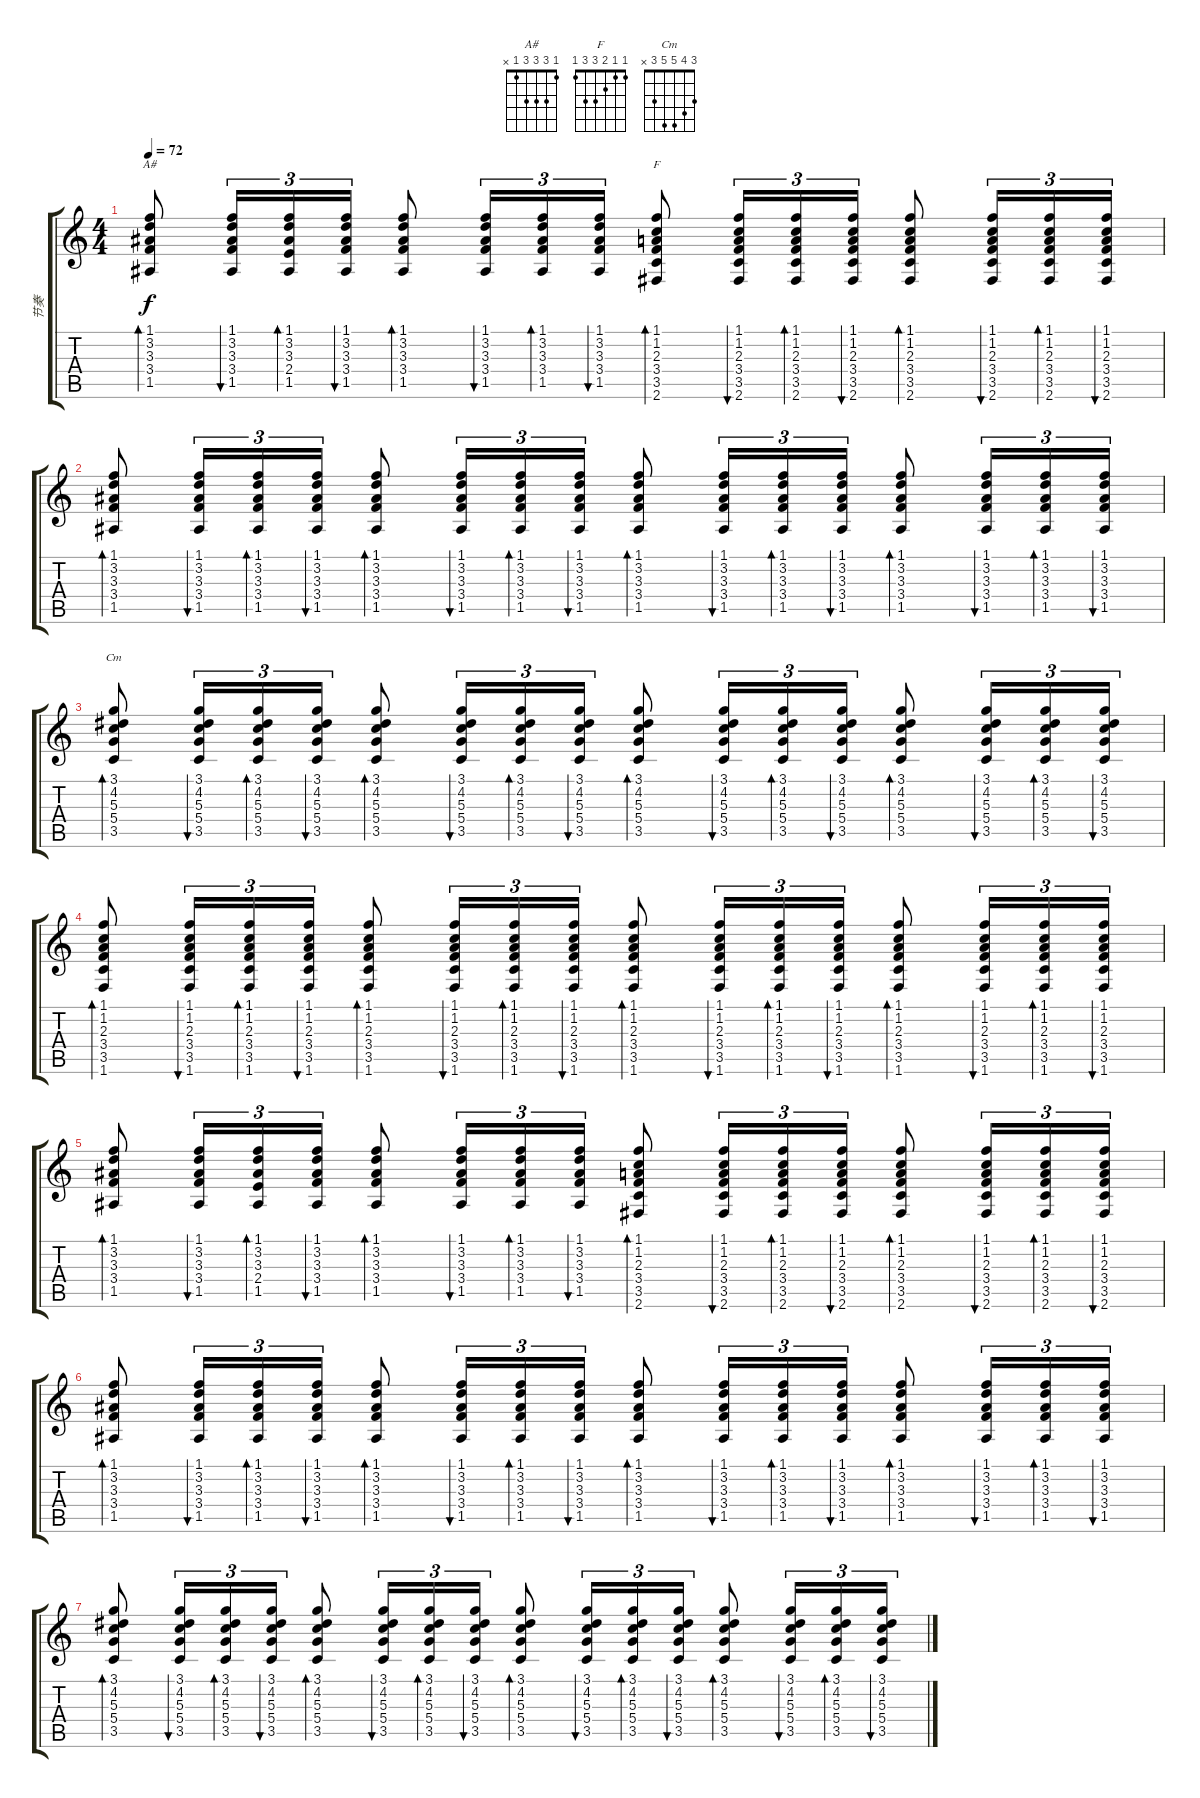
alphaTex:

\track ("节奏" "节奏") {instrument acousticguitarsteel}
\staff {score tabs}
\tuning (E4 B3 G3 D3 A2 E2) {hide}
\chord ("A#" 1 3 3 3 1 x)
\chord ("F" 1 1 2 3 3 1)
\chord ("Cm" 3 4 5 5 3 x)
\ts (4 4)
\tempo 72
\clef g2
\ks c
(1.1 3.2 3.3 3.4 1.5).8{bd 30 ch "A#" dy f} (1.1 3.2 3.3 3.4 1.5).16{tu (3 2) bu 30} (1.1 3.2 3.3 2.4 1.5).16{tu (3 2) bd 30} (1.1 3.2 3.3 3.4 1.5).16{tu (3 2) bu 30} (1.1 3.2 3.3 3.4 1.5).8{bd 30} (1.1 3.2 3.3 3.4 1.5).16{tu (3 2) bu 30} (1.1 3.2 3.3 3.4 1.5).16{tu (3 2) bd 30} (1.1 3.2 3.3 3.4 1.5).16{tu (3 2) bu 30} (1.1 1.2 2.3 3.4 3.5 2.6).8{bd 30 ch "F"} (1.1 1.2 2.3 3.4 3.5 2.6).16{tu (3 2) bu 30} (1.1 1.2 2.3 3.4 3.5 2.6).16{tu (3 2) bd 30} (1.1 1.2 2.3 3.4 3.5 2.6).16{tu (3 2) bu 30} (1.1 1.2 2.3 3.4 3.5 2.6).8{bd 30} (1.1 1.2 2.3 3.4 3.5 2.6).16{tu (3 2) bu 30} (1.1 1.2 2.3 3.4 3.5 2.6).16{tu (3 2) bd 30} (1.1 1.2 2.3 3.4 3.5 2.6).16{tu (3 2) bu 30} |
(1.1 3.2 3.3 3.4 1.5).8{bd 30} (1.1 3.2 3.3 3.4 1.5).16{tu (3 2) bu 30} (1.1 3.2 3.3 3.4 1.5).16{tu (3 2) bd 30} (1.1 3.2 3.3 3.4 1.5).16{tu (3 2) bu 30} (1.1 3.2 3.3 3.4 1.5).8{bd 30} (1.1 3.2 3.3 3.4 1.5).16{tu (3 2) bu 30} (1.1 3.2 3.3 3.4 1.5).16{tu (3 2) bd 30} (1.1 3.2 3.3 3.4 1.5).16{tu (3 2) bu 30} (1.1 3.2 3.3 3.4 1.5).8{bd 30} (1.1 3.2 3.3 3.4 1.5).16{tu (3 2) bu 30} (1.1 3.2 3.3 3.4 1.5).16{tu (3 2) bd 30} (1.1 3.2 3.3 3.4 1.5).16{tu (3 2) bu 30} (1.1 3.2 3.3 3.4 1.5).8{bd 30} (1.1 3.2 3.3 3.4 1.5).16{tu (3 2) bu 30} (1.1 3.2 3.3 3.4 1.5).16{tu (3 2) bd 30} (1.1 3.2 3.3 3.4 1.5).16{tu (3 2) bu 30} |
(3.1 4.2 5.3 5.4 3.5).8{bd 30 ch "Cm"} (3.1 4.2 5.3 5.4 3.5).16{tu (3 2) bu 30} (3.1 4.2 5.3 5.4 3.5).16{tu (3 2) bd 30} (3.1 4.2 5.3 5.4 3.5).16{tu (3 2) bu 30} (3.1 4.2 5.3 5.4 3.5).8{bd 30} (3.1 4.2 5.3 5.4 3.5).16{tu (3 2) bu 30} (3.1 4.2 5.3 5.4 3.5).16{tu (3 2) bd 30} (3.1 4.2 5.3 5.4 3.5).16{tu (3 2) bu 30} (3.1 4.2 5.3 5.4 3.5).8{bd 30} (3.1 4.2 5.3 5.4 3.5).16{tu (3 2) bu 30} (3.1 4.2 5.3 5.4 3.5).16{tu (3 2) bd 30} (3.1 4.2 5.3 5.4 3.5).16{tu (3 2) bu 30} (3.1 4.2 5.3 5.4 3.5).8{bd 30} (3.1 4.2 5.3 5.4 3.5).16{tu (3 2) bu 30} (3.1 4.2 5.3 5.4 3.5).16{tu (3 2) bd 30} (3.1 4.2 5.3 5.4 3.5).16{tu (3 2) bu 30} |
(1.1 1.2 2.3 3.4 3.5 1.6).8{bd 30} (1.1 1.2 2.3 3.4 3.5 1.6).16{tu (3 2) bu 30} (1.1 1.2 2.3 3.4 3.5 1.6).16{tu (3 2) bd 30} (1.1 1.2 2.3 3.4 3.5 1.6).16{tu (3 2) bu 30} (1.1 1.2 2.3 3.4 3.5 1.6).8{bd 30} (1.1 1.2 2.3 3.4 3.5 1.6).16{tu (3 2) bu 30} (1.1 1.2 2.3 3.4 3.5 1.6).16{tu (3 2) bd 30} (1.1 1.2 2.3 3.4 3.5 1.6).16{tu (3 2) bu 30} (1.1 1.2 2.3 3.4 3.5 1.6).8{bd 30} (1.1 1.2 2.3 3.4 3.5 1.6).16{tu (3 2) bu 30} (1.1 1.2 2.3 3.4 3.5 1.6).16{tu (3 2) bd 30} (1.1 1.2 2.3 3.4 3.5 1.6).16{tu (3 2) bu 30} (1.1 1.2 2.3 3.4 3.5 1.6).8{bd 30} (1.1 1.2 2.3 3.4 3.5 1.6).16{tu (3 2) bu 30} (1.1 1.2 2.3 3.4 3.5 1.6).16{tu (3 2) bd 30} (1.1 1.2 2.3 3.4 3.5 1.6).16{tu (3 2) bu 30} |
(1.1 3.2 3.3 3.4 1.5).8{bd 30} (1.1 3.2 3.3 3.4 1.5).16{tu (3 2) bu 30} (1.1 3.2 3.3 2.4 1.5).16{tu (3 2) bd 30} (1.1 3.2 3.3 3.4 1.5).16{tu (3 2) bu 30} (1.1 3.2 3.3 3.4 1.5).8{bd 30} (1.1 3.2 3.3 3.4 1.5).16{tu (3 2) bu 30} (1.1 3.2 3.3 3.4 1.5).16{tu (3 2) bd 30} (1.1 3.2 3.3 3.4 1.5).16{tu (3 2) bu 30} (1.1 1.2 2.3 3.4 3.5 2.6).8{bd 30} (1.1 1.2 2.3 3.4 3.5 2.6).16{tu (3 2) bu 30} (1.1 1.2 2.3 3.4 3.5 2.6).16{tu (3 2) bd 30} (1.1 1.2 2.3 3.4 3.5 2.6).16{tu (3 2) bu 30} (1.1 1.2 2.3 3.4 3.5 2.6).8{bd 30} (1.1 1.2 2.3 3.4 3.5 2.6).16{tu (3 2) bu 30} (1.1 1.2 2.3 3.4 3.5 2.6).16{tu (3 2) bd 30} (1.1 1.2 2.3 3.4 3.5 2.6).16{tu (3 2) bu 30} |
(1.1 3.2 3.3 3.4 1.5).8{bd 30} (1.1 3.2 3.3 3.4 1.5).16{tu (3 2) bu 30} (1.1 3.2 3.3 3.4 1.5).16{tu (3 2) bd 30} (1.1 3.2 3.3 3.4 1.5).16{tu (3 2) bu 30} (1.1 3.2 3.3 3.4 1.5).8{bd 30} (1.1 3.2 3.3 3.4 1.5).16{tu (3 2) bu 30} (1.1 3.2 3.3 3.4 1.5).16{tu (3 2) bd 30} (1.1 3.2 3.3 3.4 1.5).16{tu (3 2) bu 30} (1.1 3.2 3.3 3.4 1.5).8{bd 30} (1.1 3.2 3.3 3.4 1.5).16{tu (3 2) bu 30} (1.1 3.2 3.3 3.4 1.5).16{tu (3 2) bd 30} (1.1 3.2 3.3 3.4 1.5).16{tu (3 2) bu 30} (1.1 3.2 3.3 3.4 1.5).8{bd 30} (1.1 3.2 3.3 3.4 1.5).16{tu (3 2) bu 30} (1.1 3.2 3.3 3.4 1.5).16{tu (3 2) bd 30} (1.1 3.2 3.3 3.4 1.5).16{tu (3 2) bu 30} |
(3.1 4.2 5.3 5.4 3.5).8{bd 30} (3.1 4.2 5.3 5.4 3.5).16{tu (3 2) bu 30} (3.1 4.2 5.3 5.4 3.5).16{tu (3 2) bd 30} (3.1 4.2 5.3 5.4 3.5).16{tu (3 2) bu 30} (3.1 4.2 5.3 5.4 3.5).8{bd 30} (3.1 4.2 5.3 5.4 3.5).16{tu (3 2) bu 30} (3.1 4.2 5.3 5.4 3.5).16{tu (3 2) bd 30} (3.1 4.2 5.3 5.4 3.5).16{tu (3 2) bu 30} (3.1 4.2 5.3 5.4 3.5).8{bd 30} (3.1 4.2 5.3 5.4 3.5).16{tu (3 2) bu 30} (3.1 4.2 5.3 5.4 3.5).16{tu (3 2) bd 30} (3.1 4.2 5.3 5.4 3.5).16{tu (3 2) bu 30} (3.1 4.2 5.3 5.4 3.5).8{bd 30} (3.1 4.2 5.3 5.4 3.5).16{tu (3 2) bu 30} (3.1 4.2 5.3 5.4 3.5).16{tu (3 2) bd 30} (3.1 4.2 5.3 5.4 3.5).16{tu (3 2) bu 30}
